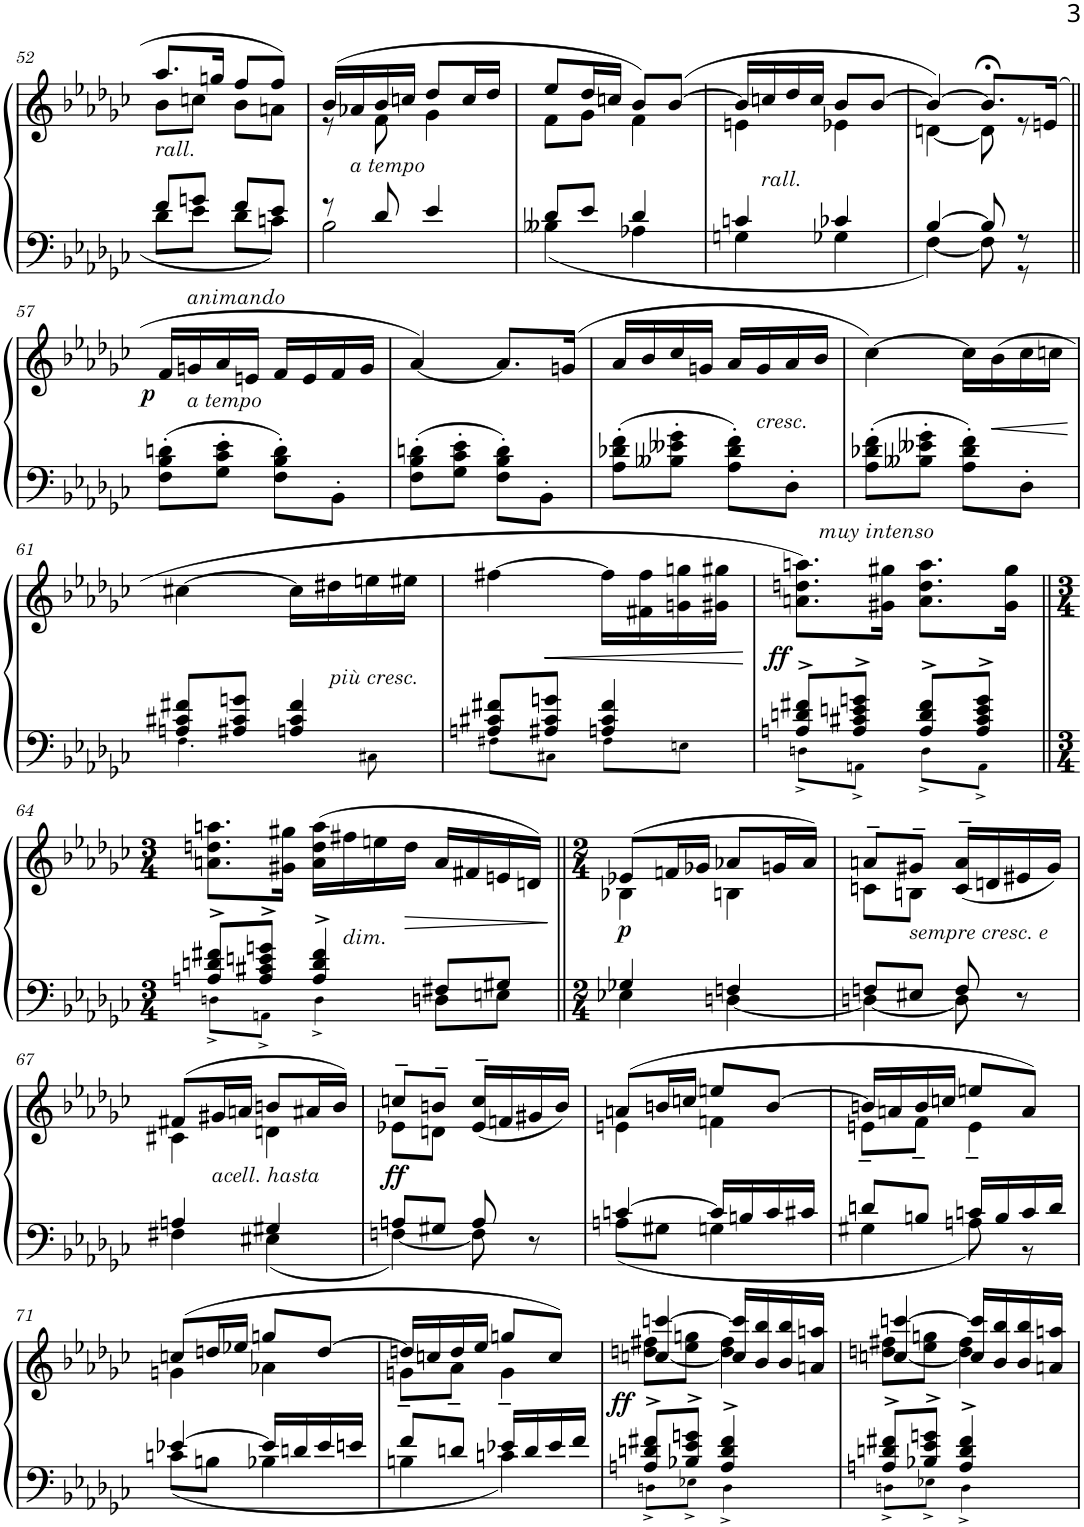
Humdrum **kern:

**kern	**kern	**dynam
*part1	*part1	*part1
*staff2	*staff1	*staff1/2
*I"ÓRGANO	*	*
!!LO:PB:g=z
*clefF4	*clefG2	*
*k[b-e-a-d-g-c-]	*k[b-e-a-d-g-c-]	*
*M2/4	*M2/4	*
=52	=52	=52
*^	*^	*
!	!	!LO:TX:b:i:t=rall.	!	!
8f/L	8d-\L	8.aa-/L	8b-\L	.
8gn/J	8e-\J	.	8ccn\J	.
.	.	16ggn/Jk	.	.
8f/L	8d-\L	8ff/L	8b-\L	.
8e-/J	8cn\J	8ff/J	8an\J	.
=53	=53	=53	=53	=53
8r	2B-\	(16b-/LL	8r	.
!	!	!LO:TX:b:i:t=a tempo	!	!
.	.	16a-X/	.	.
8d-/	.	16b-/	8f\	.
.	.	16ccn/JJ	.	.
4e-/	.	8dd-/L	4g-\	.
.	.	16cc/L	.	.
.	.	16dd-/JJ	.	.
=54	=54	=54	=54	=54
8d-/L	4B--X\	8ee-/L	8f\L	.
8e-/J	.	16dd-/L	8g-\J	.
.	.	16ccn/JJ	.	.
4d-/	4A-X\	8b-/L)	4f\	.
.	.	([8b-/J	.	.
=55	=55	=55	=55	=55
4cn/	4Gn\	16b-/LL]	4en\	.
!	!	!LO:TX:b:i:t=rall.	!	!
.	.	16ccn/	.	.
.	.	16dd-/	.	.
.	.	16cc/JJ	.	.
4c-X/	4G-X\	8b-/L	4e-X\	.
.	.	[8b-/J	.	.
=56	=56	=56	=56	=56
[4B-/	[4F\	4b-/_)	[4dn\	.
8B-/]	8F\]	8.b-;</L]	8d\]	.
8r	8r	.	8r	.
.	.	(16en/Jk	.	.
*v	*v	*	*	*
*	*v	*v	*
!!LO:LB:g=z
=57||	=57||	=57||
!	!	!LO:DY:b
8F\' 8B-\' 8dn\'L	16f/LL	p
!	!LO:TX:a:i:t=animando	!
!	!LO:TX:b:i:t=a tempo	!
.	16gn/	.
8G-\' 8c-\' 8e-\'J	16a-/	.
.	16en/JJ	.
8F\' 8B-\' 8d\'L	16f/LL	.
.	16e/	.
8BB-'\J	16f/	.
.	16g/JJ	.
=58	=58	=58
8F\' 8B-\' 8dn\'L	[4a-/)	.
8G-\' 8c-\' 8e-\'J	.	.
8F\' 8B-\' 8d\'L	8.a-/L]	.
8BB-'\J	.	.
.	(16gn/Jk	.
=59	=59	=59
8A-\' 8d-X\' 8f\'L	16a-/LL	.
.	16b-/	.
8B--X\' 8e--X\' 8g-\'J	16cc-/	.
.	16gn/JJ	.
8A-\' 8d-\' 8f\'L	16a-/LL	.
!	!LO:TX:b:i:t=cresc.	!
.	16g/	.
8D-'\J	16a-/	.
.	16b-/JJ	.
=60	=60	=60
8A-\' 8d-X\' 8f\'L	[4cc-\)	.
8B--X\' 8e--X\' 8g-\'J	.	.
8A-\' 8d-\' 8f\'L	16cc-\LL]	.
!	!	!LO:HP:b
.	(16b-\	<
8D-'\J	16cc-\	.
.	16ccn\JJ	.
.	.	[
!!LO:LB:g=z
=61	=61	=61
*^	*	*
8An/ 8c#X/ 8f#X/L	4.F!\	[4cc#X\	.
8A#X/ 8c#/ 8gn/J	.	.	.
4An/ 4c#/ 4f#/	.	16cc#\LL]	.
!	!	!LO:TX:b:i:t=più cresc.	!
.	.	16dd#X\	.
.	8C#X!\	16een\	.
.	.	16ee#X\JJ	.
=62	=62	=62	=62
8An/ 8c#X/ 8f#X/L	8F#X!\L	[4ff#X\	.
8A#X/ 8c#/ 8gn/J	8C#X!\J	.	.
4An/ 4c#/ 4f#/	8F#!\L	16ff#\LL]	.
.	.	16f#X\ 16ff#\	.
.	8En!\J	16gn\ 16ggn\	.
.	.	16g#X\ 16gg#X\JJ	.
=63	=63	=63	=63
!	!	!	!LO:DY:b
8An/^ 8dn/^ 8f#X/^L	8Dn^!\L	8.an\ 8.ddn\ 8.aan\L)	ff
8A/^ 8c#X/^ 8en/^ 8gn/^J	8AAn^!\J	.	.
!	!	!LO:TX:a:i:t=muy intenso	!
.	.	16g#X\ 16gg#X\Jk	.
8A/^ 8d/^ 8f#/^L	8D^!\L	8.a\ 8.dd\ 8.aa\L	.
8A/^ 8c#/^ 8e/^ 8g/^J	8AA^!\J	.	.
.	.	16g#\ 16gg#\Jk	.
!!LO:LB:g=z
=64||	=64||	=64||	=64||
*M3/4	*	*M3/4	*
8An/^ 8dn/^ 8f#X/^L	8Dn^!\L	8.an\ 8.ddn\ 8.aan\L	.
8A/^ 8c#X/^ 8en/^ 8gn/^J	8AAn^!\J	.	.
.	.	16g#X\ 16gg#X\Jk	.
4A/^ 4d/^ 4f#/^	4D^!\	(16a\ 16dd\ 16aa\LL	.
!	!	!LO:TX:b:i:t=dim.	!
.	.	16ff#X\	.
.	.	16een\	.
!	!	!	!LO:HP:b
.	.	16dd\JJ	>
8F#X/L	8Dn\L	16a/LL	.
.	.	16f#X/	.
8G#X/J	8En\J	16en/	.
.	.	16dn/JJ)	.
*v	*v	*	*
.	.	]
=65||	=65||	=65||
*M2/4	*M2/4	*
*^	*^	*
!	!	!	!	!LO:DY:b
4G-X/	4E-X\	(8e-X/L	4B-X\	p
.	.	16fn/L	.	.
.	.	16g-X/JJ	.	.
4Fn/	[4Dn\	8a-X/L	4Bn\	.
.	.	16gn/L	.	.
.	.	16a-/JJ)	.	.
=66	=66	=66	=66	=66
8Fn/L	4Dn\_	8an~/L	8cn\L	.
!	!	!LO:TX:b:i:t=sempre cresc. e	!	!
8E#X/J	.	8g#X~/J	8Bn\J	.
8F/	8D\]	(<16c/~> 16a/~>LL	4ryy	.
.	.	16dn/	.	.
8r	8ryy	16e#X/	.	.
.	.	16g#/JJ)	.	.
!!LO:LB:g=z	!!
=67	=67	=67	=67	=67
4An/	4F#X\	(8f#X/L	4c#X\	.
!	!	!LO:TX:b:i:t=acell. hasta	!	!
.	.	16g#X/L	.	.
.	.	16an/JJ	.	.
4G#X/	4E#X\	8bn/L	4dn\	.
.	.	16a#X/L	.	.
.	.	16b/JJ)	.	.
=68	=68	=68	=68	=68
!	!	!	!	!LO:DY:b
8An/L	[4Fn\	8ccn~/L	8e-X\L	ff
8G#X/J	.	8bn~/J	8dn\J	.
8A/	8F\]	(<16e-/~> 16cc/~>LL	4ryy	.
.	.	16fn/	.	.
8r	8ryy	16g#X/	.	.
.	.	16b/JJ)	.	.
=69	=69	=69	=69	=69
[4cn/	8An\L	(8an/L	4en\	.
.	8G#X\J	16bn/L	.	.
.	.	16ccn/JJ	.	.
16c/LL]	4Gn\	8een/L	4fn\	.
16Bn/	.	.	.	.
16c/	.	[8b/J	.	.
16c#X/JJ	.	.	.	.
=70	=70	=70	=70	=70
8dn/L	4G#X\	16bn/LL]	8en~\L	.
.	.	16an/	.	.
8Bn/J	.	16b/	8f~\J	.
.	.	16ccn/JJ	.	.
16cn/LL	8An\	8een/L	4e~\	.
16B/	.	.	.	.
16c/	8r	8a/J)	.	.
16d/JJ	.	.	.	.
!!LO:LB:g=z	!!
=71	=71	=71	=71	=71
[4e-X/	8cn\L	(8ccn/L	4gn\	.
.	8Bn\J	16ddn/L	.	.
.	.	16ee-X/JJ	.	.
16e-/LL]	4B-X\	8ggn/L	4a-X\	.
16dn/	.	.	.	.
16e-/	.	[8dd/J	.	.
16en/JJ	.	.	.	.
=72	=72	=72	=72	=72
8f/L	4Bn\	16ddn/LL]	8gn~\L	.
.	.	16ccn/	.	.
8dn/J	.	16dd/	8a-~\J	.
.	.	16ee-/JJ	.	.
16e-X/LL	4cn\	8ggn/L	4g~\	.
16d/	.	.	.	.
16e-/	.	8cc/J)	.	.
16f/JJ	.	.	.	.
=73	=73	=73	=73	=73
!	!	!	!	!LO:DY:b
8An/^ 8dn/^ 8f#X/^L	8Dn^!\L	[<4ccn/ [4cccn/	8ddn\ 8ff#X\L	ff
8B-X/^ 8e-/^ 8gn/^J	8E-X^!\J	.	8ee-\ 8ggn\J	.
4A/^ 4d/^ 4f#/^	4D^!\	16cc/] 16ccc/]LL	4dd\ 4ff#\	.
.	.	16b-/ 16bb-/	.	.
.	.	16b-/ 16bb-/	.	.
.	.	16an/ 16aan/JJ	.	.
=74	=74	=74	=74	=74
8An/^ 8dn/^ 8f#X/^L	8Dn^!\L	[<4ccn/ [4cccn/	8ddn\ 8ff#X\L	.
8B-X/^ 8e-/^ 8gn/^J	8E-X^!\J	.	8ee-\ 8ggn\J	.
4A/^ 4d/^ 4f#/^	4D^!\	16cc/] 16ccc/]LL	4dd\ 4ff#\	.
.	.	16b-/ 16bb-/	.	.
.	.	16b-/ 16bb-/	.	.
.	.	16an/ 16aan/JJ	.	.
*v	*v	*	*	*
*	*v	*v	*
=	=	=
*-	*-	*-
